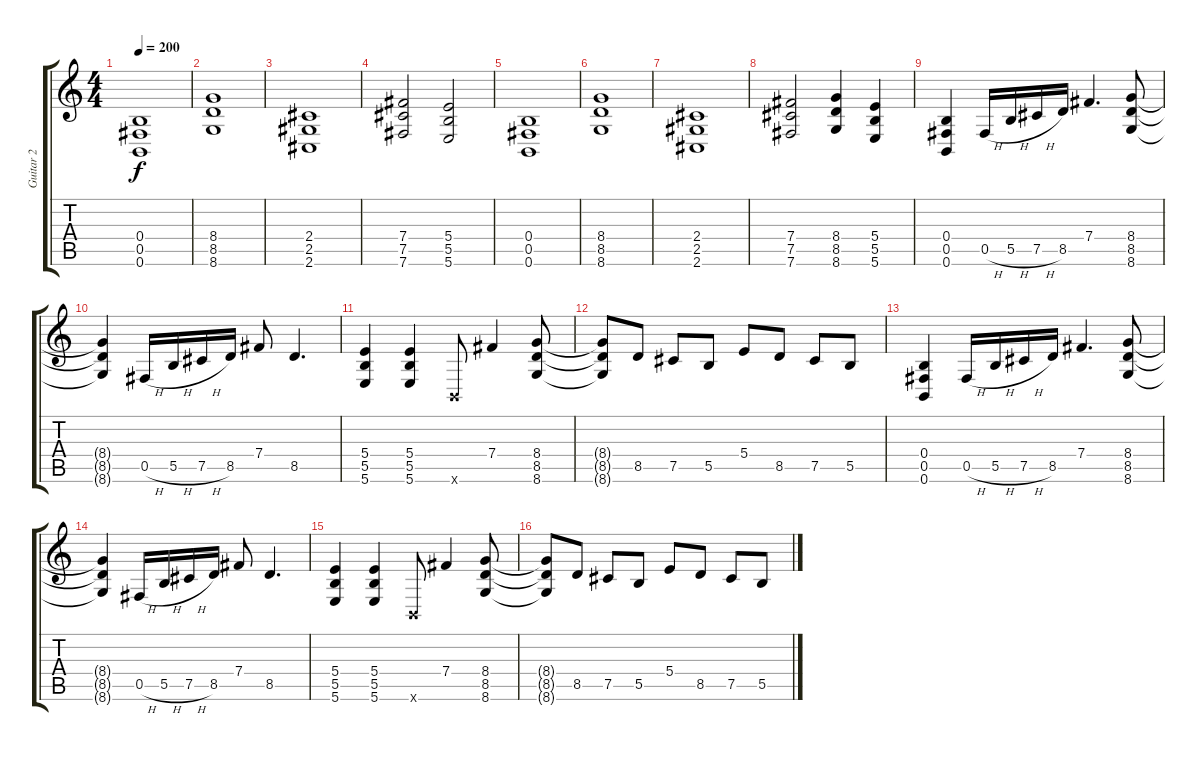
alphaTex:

\track ("Guitar 2" "Guitar 2") {instrument distortionguitar}
\staff {score tabs}
\tuning (Db4 Ab3 E3 B2 Gb2 B1) {hide}
\ts (4 4)
\tempo 200
\clef g2
\ks c
(0.4 0.5 0.6).1{dy f volume 8 balance 8} |
(8.4 8.5 8.6).1 |
(2.4 2.5 2.6).1 |
(7.4 7.5 7.6).2 (5.4 5.5 5.6).2 |
(0.4 0.5 0.6).1 |
(8.4 8.5 8.6).1 |
(2.4 2.5 2.6).1 |
(7.4 7.5 7.6).2 (8.4 8.5 8.6).4 (5.4 5.5 5.6).4 |
(0.4 0.5 0.6).4{volume 16 balance 0} 0.5{h}.16 5.5{h}.16 7.5{h}.16 8.5.16 7.4.4{d} (8.4 8.5 8.6).8 |
(8.4{t} 8.5{t} 8.6{t}).4 0.5{h}.16 5.5{h}.16 7.5{h}.16 8.5.16 7.4.8 8.5.4{d} |
(5.4 5.5 5.6).4 (5.4 5.5 5.6).4 0.6{x}.8 7.4.4 (8.4 8.5 8.6).8 |
(8.4{t} 8.5{t} 8.6{t}).8 8.5.8 7.5.8 5.5.8 5.4.8 8.5.8 7.5.8 5.5.8 |
(0.4 0.5 0.6).4 0.5{h}.16 5.5{h}.16 7.5{h}.16 8.5.16 7.4.4{d} (8.4 8.5 8.6).8 |
(8.4{t} 8.5{t} 8.6{t}).4 0.5{h}.16 5.5{h}.16 7.5{h}.16 8.5.16 7.4.8 8.5.4{d} |
(5.4 5.5 5.6).4 (5.4 5.5 5.6).4 0.6{x}.8 7.4.4 (8.4 8.5 8.6).8 |
(8.4{t} 8.5{t} 8.6{t}).8 8.5.8 7.5.8 5.5.8 5.4.8 8.5.8 7.5.8 5.5.8
